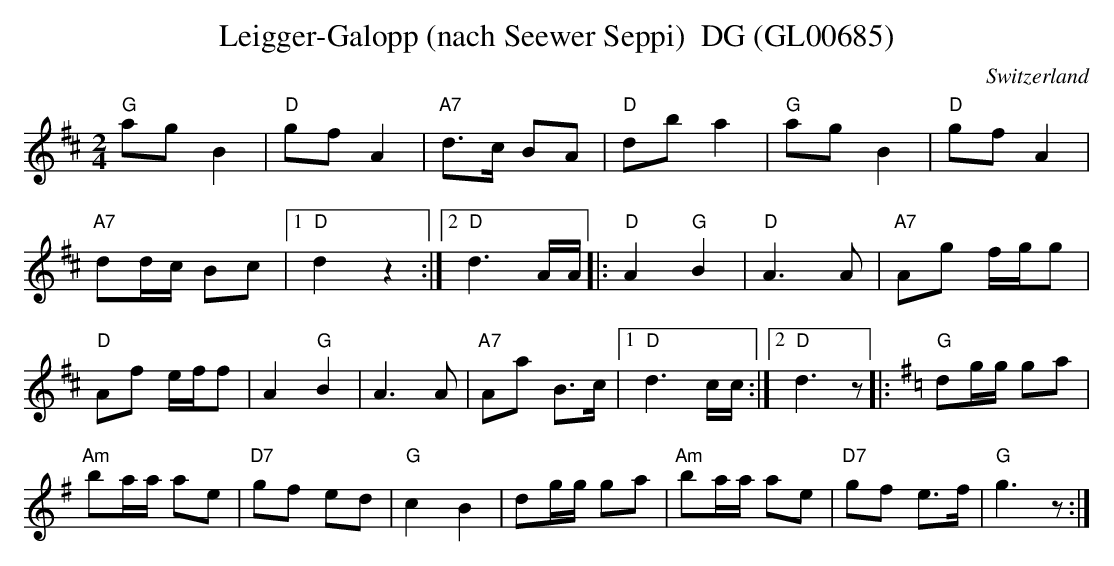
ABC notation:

X:1
T: Leigger-Galopp (nach Seewer Seppi)  DG (GL00685)
O:Switzerland
M:2/4
L:1/8
K:D major
"G"agB2 | "D"gfA2 | "A7"d>c BA | "D"dba2 | "G"agB2 | "D"gfA2 |
"A7"dd/c/ Bc |1 "D"d2z2 :|2 "D"d3A/A/ |: "D"A2"G"B2 | "D"A3A | "A7"Ag f/g/g |
"D"Af e/f/f | A2"G"B2 | A3A | "A7"Aa B>c |1 "D"d3c/c/ :|2 "D"d3z |: [K:G] "G"dg/g/ ga |
"Am"ba/a/ ae | "D7"gf ed | "G"c2B2 | dg/g/ ga | "Am"ba/a/ ae | "D7"gf e>f | "G"g3z :|
